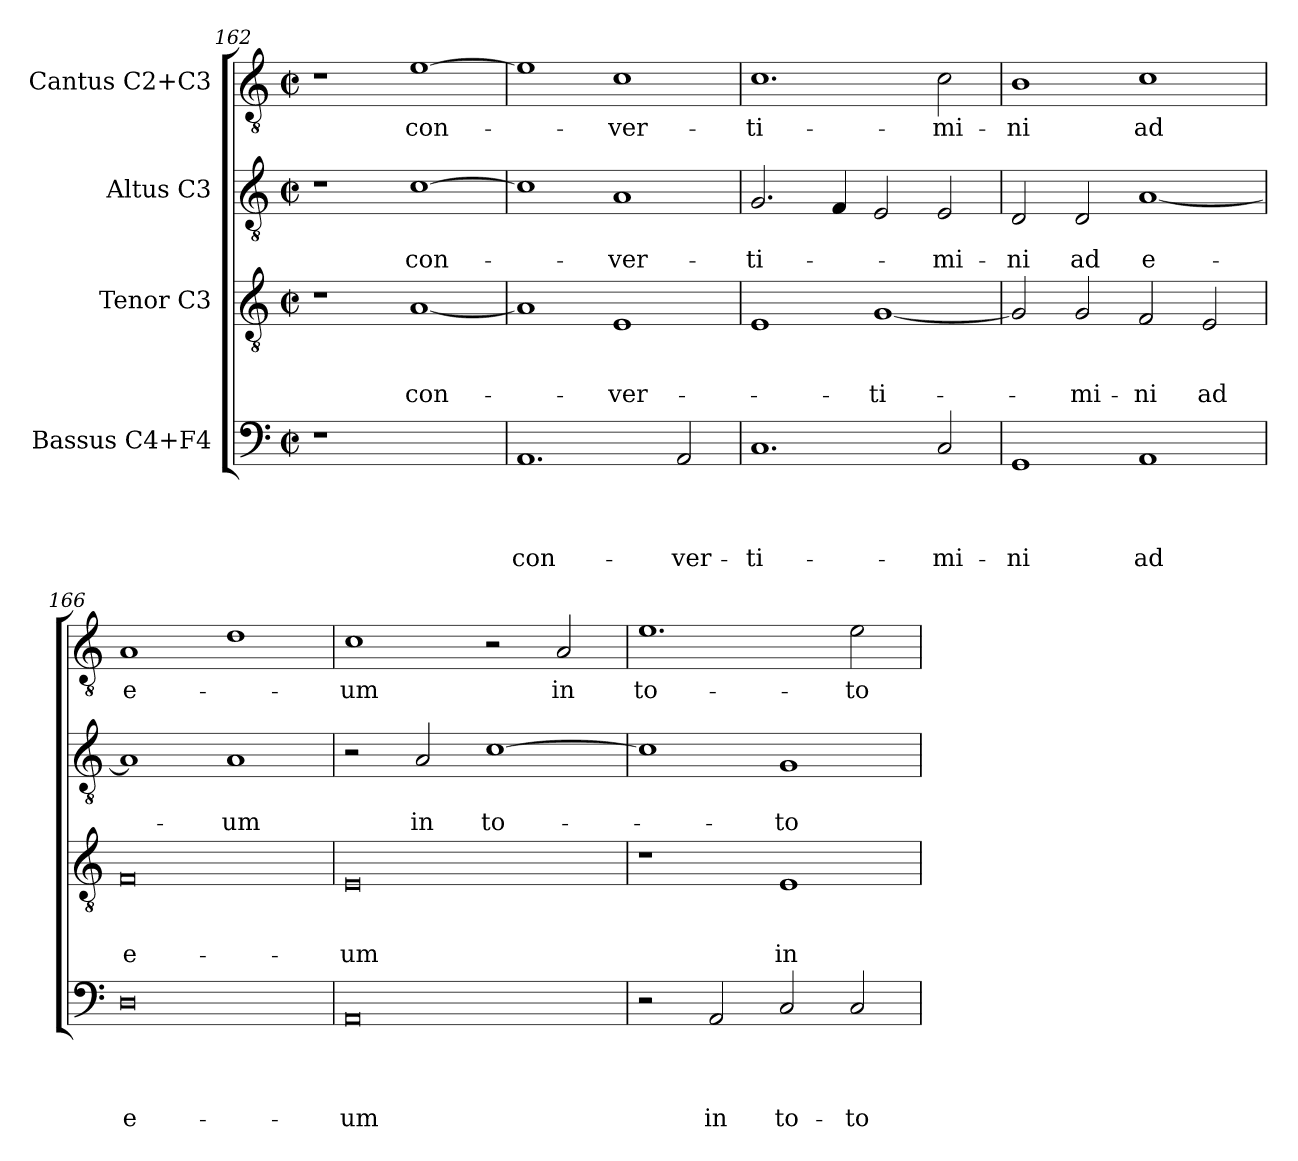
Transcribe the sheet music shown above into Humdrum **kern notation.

**kern	**text	**text	**text	**text	**kern	**text	**text	**text	**kern	**text	**text	**kern	**text
*part4	*part4	*part4	*part4	*part4	*part3	*part3	*part3	*part3	*part2	*part2	*part2	*part1	*part1
*staff4	*staff4	*staff4	*staff4	*staff4	*staff3	*staff3	*staff3	*staff3	*staff2	*staff2	*staff2	*staff1	*staff1
*I"Bassus C4+F4	*	*	*	*	*I"Tenor C3	*	*	*	*I"Altus C3	*	*	*I"Cantus C2+C3	*
*clefF4	*	*	*	*	*clefGv2	*	*	*	*clefGv2	*	*	*clefGv2	*
*k[]	*	*	*	*	*k[]	*	*	*	*k[]	*	*	*k[]	*
*C:	*	*	*	*	*C:	*	*	*	*C:	*	*	*C:	*
*M2/2	*	*	*	*	*M2/2	*	*	*	*M2/2	*	*	*M2/2	*
*met(c|)	*	*	*	*	*met(c|)	*	*	*	*met(c|)	*	*	*met(c|)	*
=162	=162	=162	=162	=162	=162	=162	=162	=162	=162	=162	=162	=162	=162
1r	.	.	.	.	1r	.	.	.	1r	.	.	1r	.
!	!	!	!	!	!	!	!	!LO:LY:b	!	!	!LO:LY:b	!	!LO:LY:b
1ryy	.	.	.	.	[<1A	.	.	con-	[>1c	.	con-	[>1e	con-
=163	=163	=163	=163	=163	=163	=163	=163	=163	=163	=163	=163	=163	=163
!	!	!	!	!LO:LY:b	!	!	!	!	!	!	!	!	!
1.AA	.	.	.	con-	1A]	.	.	.	1c]	.	.	1e]	.
!	!	!	!	!	!	!	!	!LO:LY:b	!	!	!LO:LY:b	!	!LO:LY:b
.	.	.	.	.	1E	.	.	-ver-	1A	.	-ver-	1c	-ver-
!	!	!	!	!LO:LY:b	!	!	!	!	!	!	!	!	!
2AA/	.	.	.	-ver-	.	.	.	.	.	.	.	.	.
!!LO:PB:g=z
=164	=164	=164	=164	=164	=164	=164	=164	=164	=164	=164	=164	=164	=164
!	!	!	!	!LO:LY:b	!	!	!	!	!	!	!LO:LY:b	!	!LO:LY:b
1.C	.	.	.	-ti-	1E	.	.	.	2.G/	.	-ti-	1.c	-ti-
.	.	.	.	.	.	.	.	.	4F/	.	.	.	.
!	!	!	!	!	!	!	!	!LO:LY:b	!	!	!	!	!
.	.	.	.	.	[<1G	.	.	-ti-	2E/	.	.	.	.
!	!	!	!	!LO:LY:b	!	!	!	!	!	!	!LO:LY:b	!	!LO:LY:b
2C/	.	.	.	-mi-	.	.	.	.	2E/	.	-mi-	2c\	-mi-
=165	=165	=165	=165	=165	=165	=165	=165	=165	=165	=165	=165	=165	=165
!	!	!	!	!LO:LY:b	!	!	!	!	!	!	!LO:LY:b	!	!LO:LY:b
1GG	.	.	.	-ni	2G/]	.	.	.	2D/	.	-ni	1B	-ni
!	!	!	!	!	!	!	!	!LO:LY:b	!	!	!LO:LY:b	!	!
.	.	.	.	.	2G/	.	.	-mi-	2D/	.	ad	.	.
!	!	!	!	!LO:LY:b	!	!	!	!LO:LY:b	!	!	!LO:LY:b	!	!LO:LY:b
1AA	.	.	.	ad	2F/	.	.	-ni	[<1A	.	e-	1c	ad
!	!	!	!	!	!	!	!	!LO:LY:b	!	!	!	!	!
.	.	.	.	.	2E/	.	.	ad	.	.	.	.	.
=166	=166	=166	=166	=166	=166	=166	=166	=166	=166	=166	=166	=166	=166
!	!	!	!	!LO:LY:b	!	!	!	!LO:LY:b	!	!	!	!	!LO:LY:b
0D	.	.	.	e-	0F	.	.	e-	1A]	.	.	1A	e-
!	!	!	!	!	!	!	!	!	!	!	!LO:LY:b	!	!
.	.	.	.	.	.	.	.	.	1A	.	-um	1d	.
=167	=167	=167	=167	=167	=167	=167	=167	=167	=167	=167	=167	=167	=167
!	!	!	!	!LO:LY:b	!	!	!	!LO:LY:b	!	!	!	!	!LO:LY:b
0AA	.	.	.	-um	0E	.	.	-um	2r	.	.	1c	-um
!	!	!	!	!	!	!	!	!	!	!	!LO:LY:b	!	!
.	.	.	.	.	.	.	.	.	2A/	.	in	.	.
!	!	!	!	!	!	!	!	!	!	!	!LO:LY:b	!	!
.	.	.	.	.	.	.	.	.	[>1c	.	to-	2r	.
!	!	!	!	!	!	!	!	!	!	!	!	!	!LO:LY:b
.	.	.	.	.	.	.	.	.	.	.	.	2A/	in
=168	=168	=168	=168	=168	=168	=168	=168	=168	=168	=168	=168	=168	=168
!	!	!	!	!	!	!	!	!	!	!	!	!	!LO:LY:b
2r	.	.	.	.	1r	.	.	.	1c]	.	.	1.e	to-
!	!	!	!	!LO:LY:b	!	!	!	!	!	!	!	!	!
2AA/	.	.	.	in	.	.	.	.	.	.	.	.	.
!	!	!	!	!LO:LY:b	!	!	!	!LO:LY:b	!	!	!LO:LY:b	!	!
2C/	.	.	.	to-	1E	.	.	in	1G	.	-to	.	.
!	!	!	!	!LO:LY:b	!	!	!	!	!	!	!	!	!LO:LY:b
2C/	.	.	.	-to	.	.	.	.	.	.	.	2e\	-to
=	=	=	=	=	=	=	=	=	=	=	=	=	=
*-	*-	*-	*-	*-	*-	*-	*-	*-	*-	*-	*-	*-	*-
